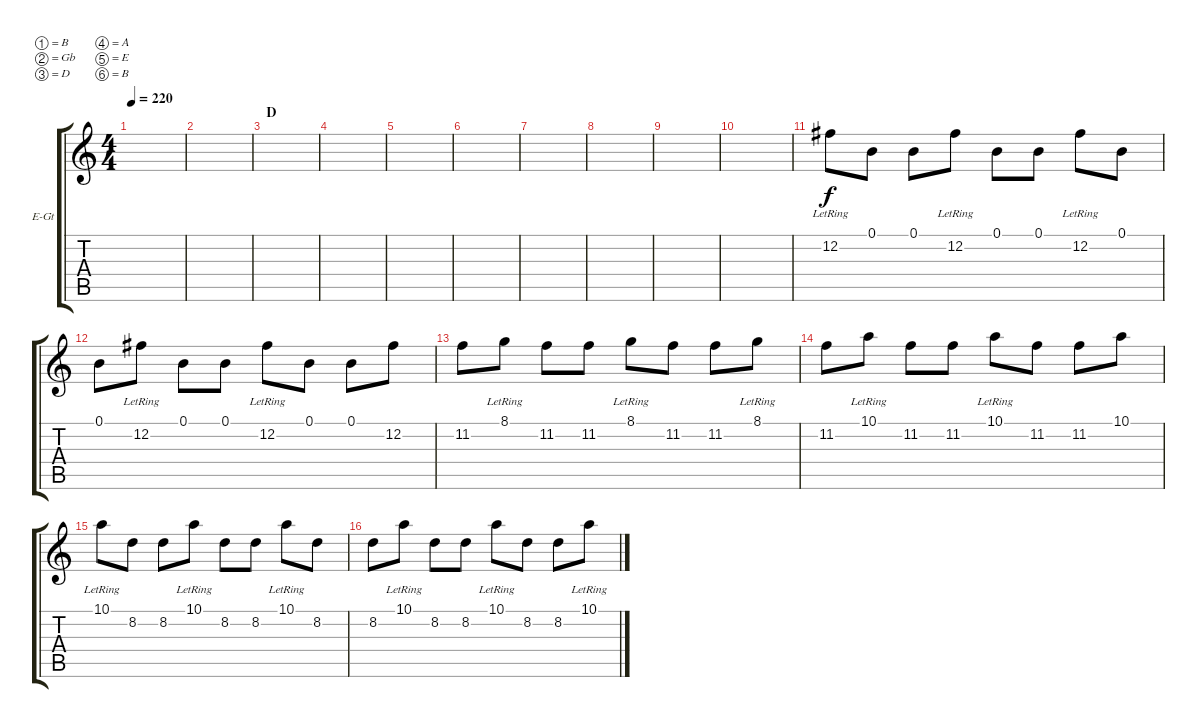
\bracketExtendMode groupsimilarinstruments
\firstSystemTrackNameOrientation horizontal
\otherSystemsTrackNameOrientation horizontal
\track ("Lead Guitar" "E-Gt") {instrument distortionguitar}
\staff {score tabs}
\tuning (B3 Gb3 D3 A2 E2 B1)
\ts (4 4)
\tempo 220
\clef g2
\scale
0.333333
\ks c
|
\scale
0.333333 |
\section ("" "D")
\scale
0.333333 |
\scale
0.333333 |
\scale
0.333333 |
\scale
0.333333 |
\scale
0.333333 |
\scale
0.333333 |
\scale
0.257261 |
\scale
0.257261 |
\scale
0.376736 12.2{lr}.8 0.1.8 0.1.8 12.2{lr}.8 0.1.8 0.1.8 12.2{lr}.8 0.1.8 |
\scale
0.345486 0.1.8 12.2{lr}.8 0.1.8 0.1.8 12.2{lr}.8 0.1.8 0.1.8 12.2.8 |
\scale
0.277778 11.2.8 8.1{lr}.8 11.2.8 11.2.8 8.1{lr}.8 11.2.8 11.2.8 8.1{lr}.8 |
\scale
0.333333 11.2.8 10.1{lr}.8 11.2.8 11.2.8 10.1{lr}.8 11.2.8 11.2.8 10.1.8 |
\scale
0.333333 10.1{lr}.8 8.2.8 8.2.8 10.1{lr}.8 8.2.8 8.2.8 10.1{lr}.8 8.2.8 |
\scale
0.333333 8.2.8 10.1{lr}.8 8.2.8 8.2.8 10.1{lr}.8 8.2.8 8.2.8 10.1{lr}.8
